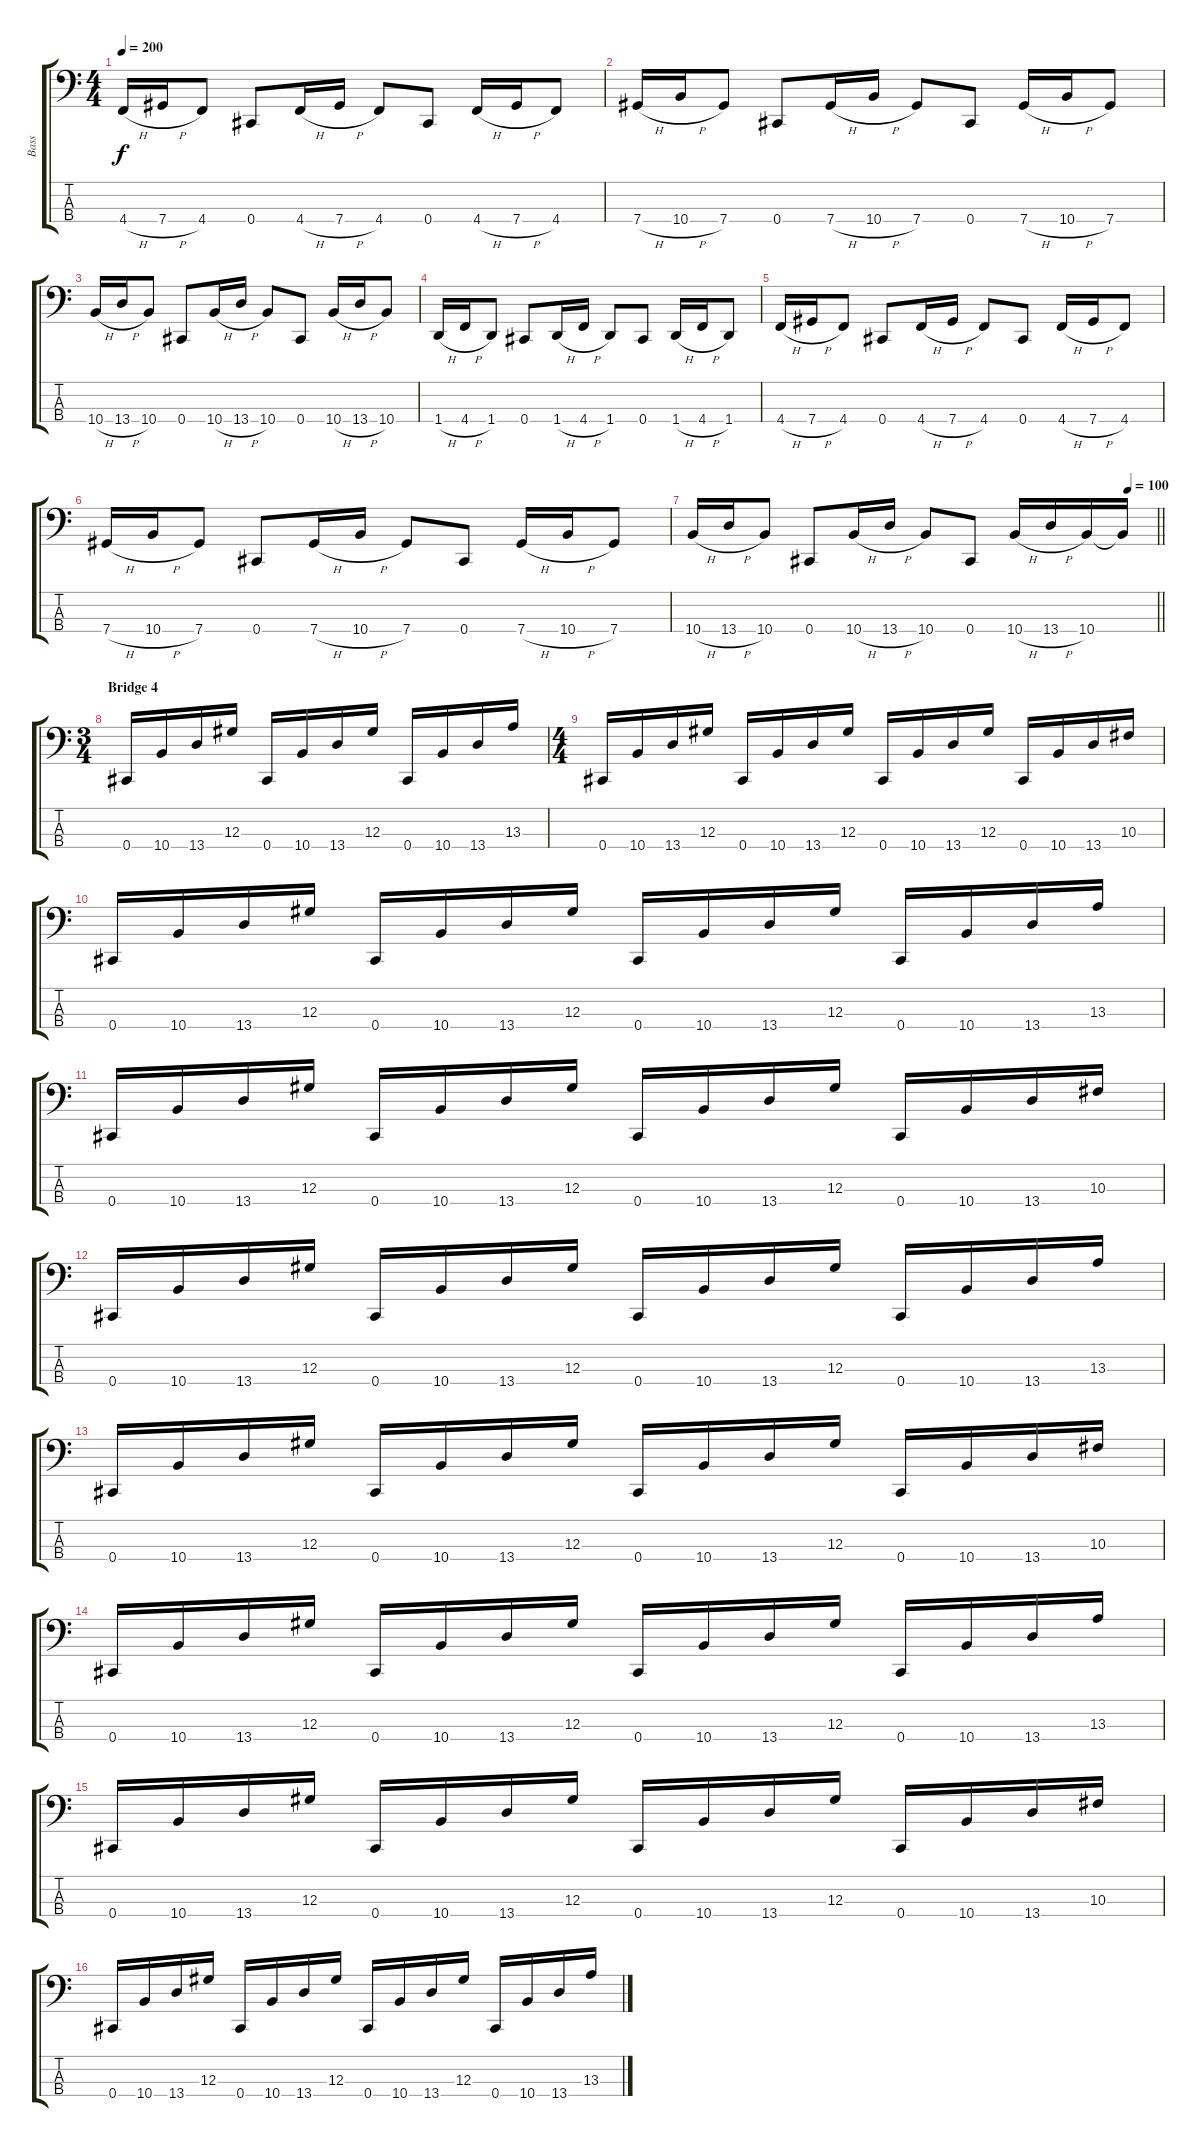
\track ("Bass" "Bass") {instrument electricbassfinger}
\staff {score tabs}
\tuning (Gb2 Db2 Ab1 Db1) {hide}
\ts (4 4)
\tempo 200
\clef f4
\ks c
4.4{h}.16{dy f} 7.4{h}.16 4.4.8 0.4.8 4.4{h}.16 7.4{h}.16 4.4.8 0.4.8 4.4{h}.16 7.4{h}.16 4.4.8 |
7.4{h}.16 10.4{h}.16 7.4.8 0.4.8 7.4{h}.16 10.4{h}.16 7.4.8 0.4.8 7.4{h}.16 10.4{h}.16 7.4.8 |
10.4{h}.16 13.4{h}.16 10.4.8 0.4.8 10.4{h}.16 13.4{h}.16 10.4.8 0.4.8 10.4{h}.16 13.4{h}.16 10.4.8 |
1.4{h}.16 4.4{h}.16 1.4.8 0.4.8 1.4{h}.16 4.4{h}.16 1.4.8 0.4.8 1.4{h}.16 4.4{h}.16 1.4.8 |
4.4{h}.16 7.4{h}.16 4.4.8 0.4.8 4.4{h}.16 7.4{h}.16 4.4.8 0.4.8 4.4{h}.16 7.4{h}.16 4.4.8 |
7.4{h}.16 10.4{h}.16 7.4.8 0.4.8 7.4{h}.16 10.4{h}.16 7.4.8 0.4.8 7.4{h}.16 10.4{h}.16 7.4.8 |
\tempo (100 0.9375)
\barLineRight lightlight
10.4{h}.16 13.4{h}.16 10.4.8 0.4.8 10.4{h}.16 13.4{h}.16 10.4.8 0.4.8 10.4{h}.16 13.4{h}.16 10.4.16 10.4{t}.16 |
\ts (3 4)
\section ("" "Bridge 4")
0.4.16 10.4.16 13.4.16 12.3.16 0.4.16 10.4.16 13.4.16 12.3.16 0.4.16 10.4.16 13.4.16 13.3.16 |
\ts (4 4)
0.4.16 10.4.16 13.4.16 12.3.16 0.4.16 10.4.16 13.4.16 12.3.16 0.4.16 10.4.16 13.4.16 12.3.16 0.4.16 10.4.16 13.4.16 10.3.16 |
0.4.16 10.4.16 13.4.16 12.3.16 0.4.16 10.4.16 13.4.16 12.3.16 0.4.16 10.4.16 13.4.16 12.3.16 0.4.16 10.4.16 13.4.16 13.3.16 |
0.4.16 10.4.16 13.4.16 12.3.16 0.4.16 10.4.16 13.4.16 12.3.16 0.4.16 10.4.16 13.4.16 12.3.16 0.4.16 10.4.16 13.4.16 10.3.16 |
0.4.16 10.4.16 13.4.16 12.3.16 0.4.16 10.4.16 13.4.16 12.3.16 0.4.16 10.4.16 13.4.16 12.3.16 0.4.16 10.4.16 13.4.16 13.3.16 |
0.4.16 10.4.16 13.4.16 12.3.16 0.4.16 10.4.16 13.4.16 12.3.16 0.4.16 10.4.16 13.4.16 12.3.16 0.4.16 10.4.16 13.4.16 10.3.16 |
0.4.16 10.4.16 13.4.16 12.3.16 0.4.16 10.4.16 13.4.16 12.3.16 0.4.16 10.4.16 13.4.16 12.3.16 0.4.16 10.4.16 13.4.16 13.3.16 |
0.4.16 10.4.16 13.4.16 12.3.16 0.4.16 10.4.16 13.4.16 12.3.16 0.4.16 10.4.16 13.4.16 12.3.16 0.4.16 10.4.16 13.4.16 10.3.16 |
0.4.16 10.4.16 13.4.16 12.3.16 0.4.16 10.4.16 13.4.16 12.3.16 0.4.16 10.4.16 13.4.16 12.3.16 0.4.16 10.4.16 13.4.16 13.3.16
